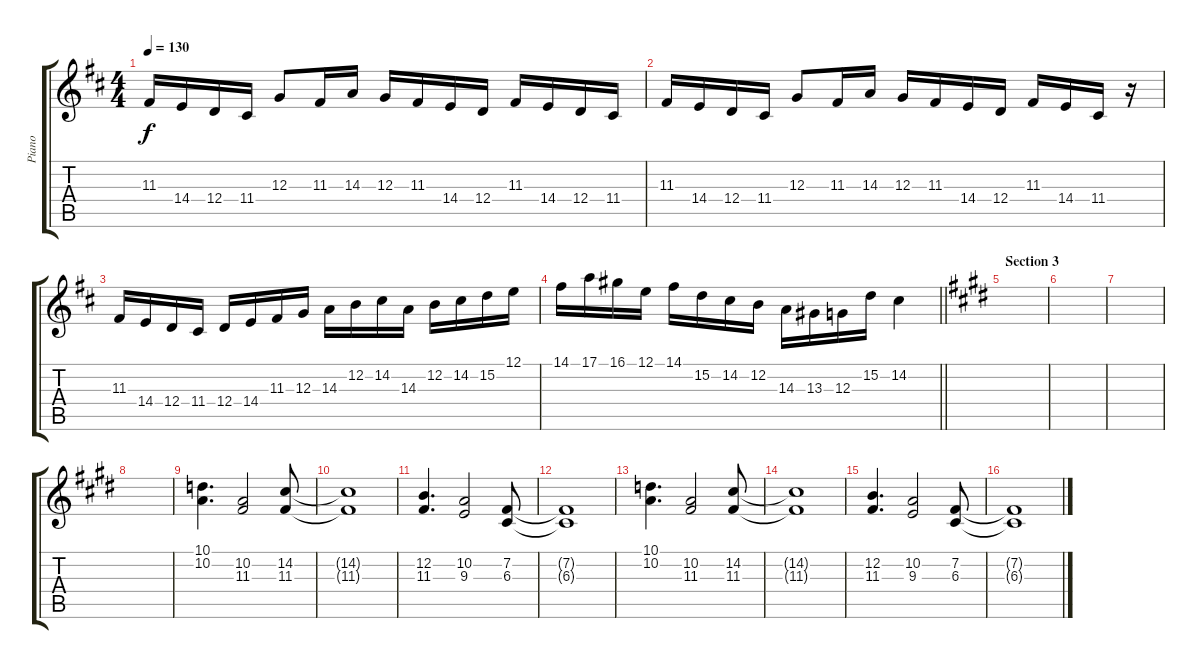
\track ("Piano" "Piano") {instrument brightacousticpiano}
\staff {score tabs}
\tuning (E4 B3 G3 D3 A2 E2) {hide}
\ts (4 4)
\tempo 130
\clef g2
\ks d
11.3.16{dy f} 14.4.16 12.4.16 11.4.16 12.3.8 11.3.16 14.3.16 12.3.16 11.3.16 14.4.16 12.4.16 11.3.16 14.4.16 12.4.16 11.4.16 |
11.3.16 14.4.16 12.4.16 11.4.16 12.3.8 11.3.16 14.3.16 12.3.16 11.3.16 14.4.16 12.4.16 11.3.16 14.4.16 11.4.16 r.16 |
11.3.16 14.4.16 12.4.16 11.4.16 12.4.16 14.4.16 11.3.16 12.3.16 14.3.16 12.2.16 14.2.16 14.3.16 12.2.16 14.2.16 15.2.16 12.1.16 |
\barLineRight lightlight
14.1.16 17.1.16 16.1.16 12.1.16 14.1.16 15.2.16 14.2.16 12.2.16 14.3.16 13.3.16 12.3.16 15.2.16 14.2.4 |
\section ("" "Section 3")
\ks e
|
|
|
|
(10.1 10.2).4{d} (10.2 11.3).2 (14.2 11.3).8 |
(14.2{t} 11.3{t}).1 |
(12.2 11.3).4{d} (10.2 9.3).2 (7.2 6.3).8 |
(7.2{t} 6.3{t}).1 |
(10.1 10.2).4{d} (10.2 11.3).2 (14.2 11.3).8 |
(14.2{t} 11.3{t}).1 |
(12.2 11.3).4{d} (10.2 9.3).2 (7.2 6.3).8 |
(7.2{t} 6.3{t}).1
